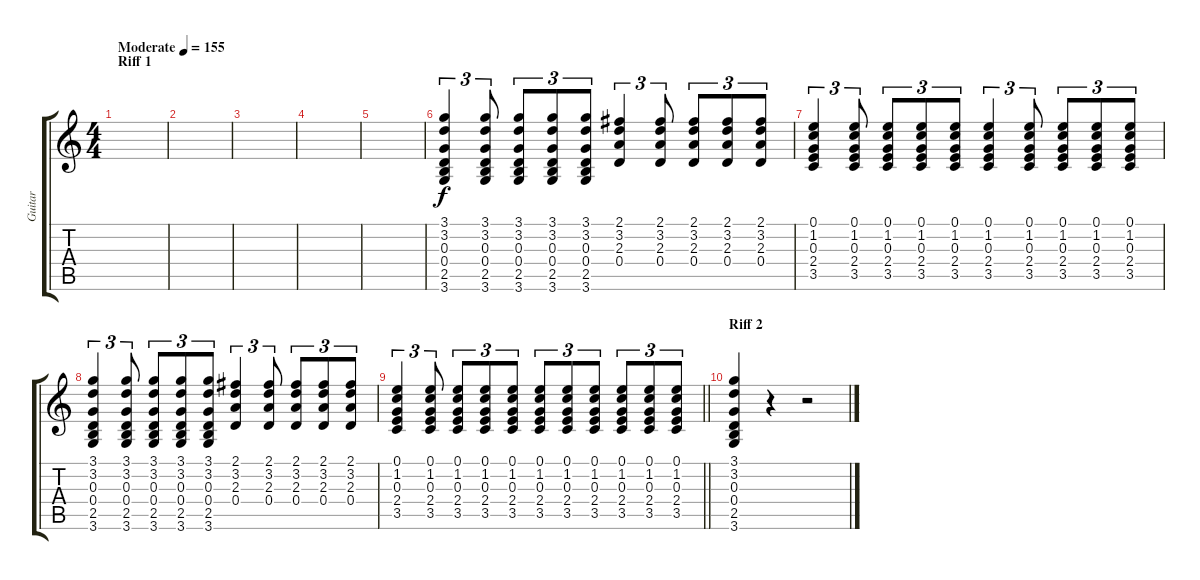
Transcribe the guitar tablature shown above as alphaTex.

\track ("Guitar" "Guitar") {instrument distortionguitar}
\staff {score tabs}
\tuning (E4 B3 G3 D3 A2 E2) {hide}
\ts (4 4)
\section ("" "Riff 1")
\tempo (155 "Moderate")
\clef g2
\ks c
|
|
|
|
|
(3.1 3.2 0.3 0.4 2.5 3.6).4{tu (3 2)} (3.1 3.2 0.3 0.4 2.5 3.6).8{tu (3 2)} (3.1 3.2 0.3 0.4 2.5 3.6).8{tu (3 2)} (3.1 3.2 0.3 0.4 2.5 3.6).8{tu (3 2)} (3.1 3.2 0.3 0.4 2.5 3.6).8{tu (3 2)} (2.1 3.2 2.3 0.4).4{tu (3 2)} (2.1 3.2 2.3 0.4).8{tu (3 2)} (2.1 3.2 2.3 0.4).8{tu (3 2)} (2.1 3.2 2.3 0.4).8{tu (3 2)} (2.1 3.2 2.3 0.4).8{tu (3 2)} |
(0.1 1.2 0.3 2.4 3.5).4{tu (3 2)} (0.1 1.2 0.3 2.4 3.5).8{tu (3 2)} (0.1 1.2 0.3 2.4 3.5).8{tu (3 2)} (0.1 1.2 0.3 2.4 3.5).8{tu (3 2)} (0.1 1.2 0.3 2.4 3.5).8{tu (3 2)} (0.1 1.2 0.3 2.4 3.5).4{tu (3 2)} (0.1 1.2 0.3 2.4 3.5).8{tu (3 2)} (0.1 1.2 0.3 2.4 3.5).8{tu (3 2)} (0.1 1.2 0.3 2.4 3.5).8{tu (3 2)} (0.1 1.2 0.3 2.4 3.5).8{tu (3 2)} |
(3.1 3.2 0.3 0.4 2.5 3.6).4{tu (3 2)} (3.1 3.2 0.3 0.4 2.5 3.6).8{tu (3 2)} (3.1 3.2 0.3 0.4 2.5 3.6).8{tu (3 2)} (3.1 3.2 0.3 0.4 2.5 3.6).8{tu (3 2)} (3.1 3.2 0.3 0.4 2.5 3.6).8{tu (3 2)} (2.1 3.2 2.3 0.4).4{tu (3 2)} (2.1 3.2 2.3 0.4).8{tu (3 2)} (2.1 3.2 2.3 0.4).8{tu (3 2)} (2.1 3.2 2.3 0.4).8{tu (3 2)} (2.1 3.2 2.3 0.4).8{tu (3 2)} |
\barLineRight lightlight
(0.1 1.2 0.3 2.4 3.5).4{tu (3 2)} (0.1 1.2 0.3 2.4 3.5).8{tu (3 2)} (0.1 1.2 0.3 2.4 3.5).8{tu (3 2)} (0.1 1.2 0.3 2.4 3.5).8{tu (3 2)} (0.1 1.2 0.3 2.4 3.5).8{tu (3 2)} (0.1 1.2 0.3 2.4 3.5).8{tu (3 2)} (0.1 1.2 0.3 2.4 3.5).8{tu (3 2)} (0.1 1.2 0.3 2.4 3.5).8{tu (3 2)} (0.1 1.2 0.3 2.4 3.5).8{tu (3 2)} (0.1 1.2 0.3 2.4 3.5).8{tu (3 2)} (0.1 1.2 0.3 2.4 3.5).8{tu (3 2)} |
\section ("" "Riff 2")
(3.1 3.2 0.3 0.4 2.5 3.6).4 r.4 r.2
